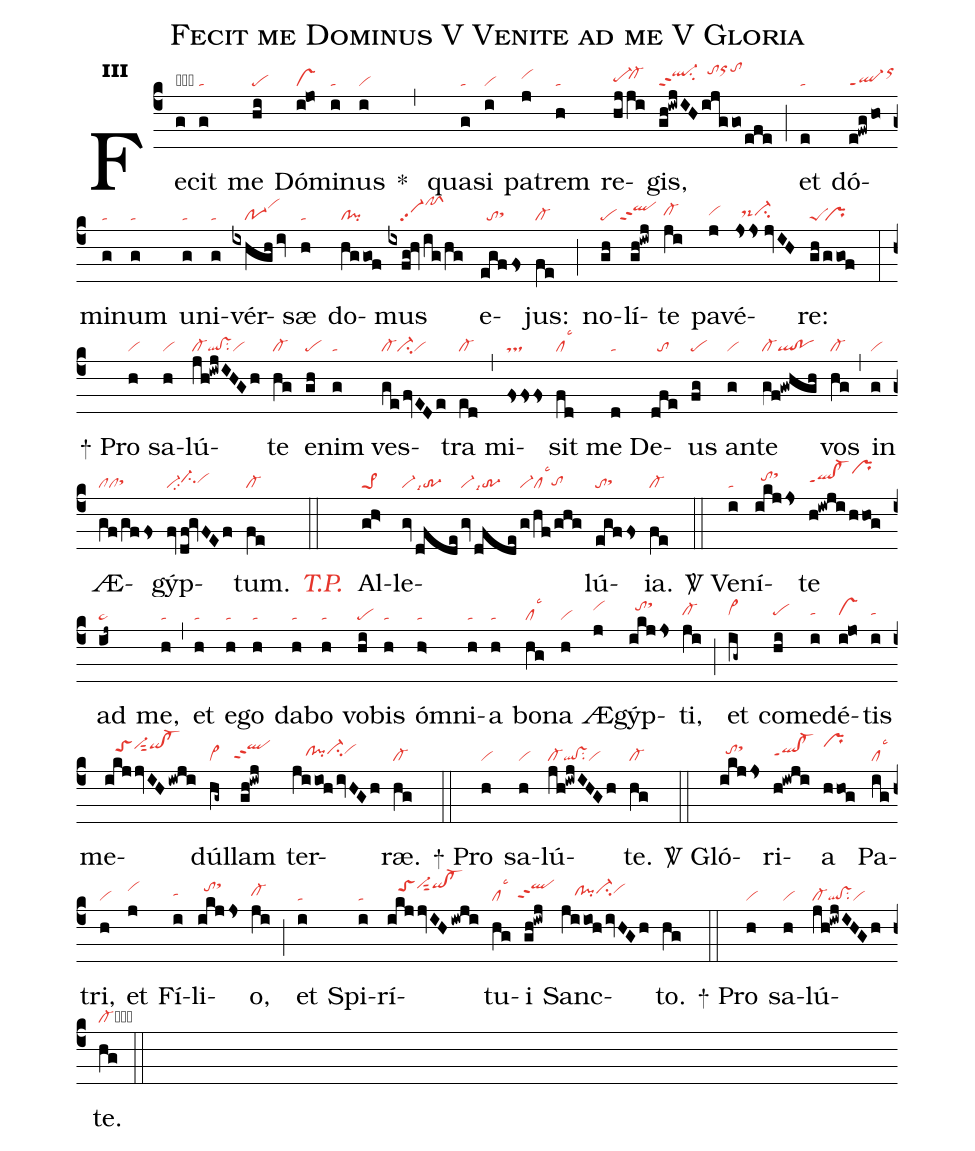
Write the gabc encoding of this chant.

name:Fecit me Dominus V Venite ad me V Gloria;
office-part:re;
mode:3;
nabc-lines:1;
%%
initial-style: 1;
name: Fecit me Dominus;
mode:3;
office-part: Responsorium;
annotation: Resp.;
annotation:iii;
nabc-lines:1;
%%
(c4) Fe(g|obta)cit(g|ta) me(hi|pe) Dó(i!jo|vs)mi(i|ta)nus(i|vi) <sp>*</sp> (,) qua(g|ta)si(i|vi) pa(j|vihi)trem(h|ta) re(hjji|pe-hh`cl-hi)gis,(gh!iwjIHijggo/efe|ql-hjppt2su2tohkorhltohl) (;) et(e|ta) dó(e!fwg/ho|ql-ppt1orhk)mi(g|ta)num(g|ta) u(g|ta)ni(g|ta)vér(ixhgh/iv|////po-1vihk)sæ(h|ta) do(hggof|cl!pi)mus(ixfg!hvig/hg|////vi-pp2pfShl) e(egffs|//tosthh)jus:(fe|cl-) (;) no(gh|pe)lí(gh!iwj|```qlhjppt2)te(ji|cl-hh) pa(j|vihh)vé(jss//jvIH|//ds-hhci-hh)re:(gh/ggof|peS`pr) (:)

<sp>+</sp> Pro(h|vi) sa(h|vi)lú(jh!iwjIHGh|cl-ql!vssu2vi)te(hg|cl-) e(gh|pe)nim(g|ta) ves(ge/fvEDe|cl-ci-vi)tra(ed|cl-) (,) mi(fsss|ts)sit(fd|cllsc3) me(d|ta) De(dfe|//to)us(fg|pe) an(g|vi)te(gf!gwhgh|cl-ql!po) vos(hg|cl-) (,) in(g|vi) Æ(gf/gffs|clclsthh)gýp(fv/df!gvFEf|vi-ci-hhpp2vihh)tum.(fe|cl-) (::) <i><c>T.P. </c></i> Al(gh>|pe>1)le(gvdfde|vi-tr-3lsi7|gvdfde|vi-tr-3lsi7|g/hf/ghg|vi-cllsc3tohg)lú(egffs|tosthh)ia.(fe|cl-) (::)

<sp>V/</sp> Ve(i|ta)ní(ikjjs|//tohisthk)te(h!iwjihhog|qlhh!cl-hhppt1prhl) ad(ij~|ta>) me,(h|ta) (,) et(h|ta) e(h|ta)go(h|ta) da(h|ta)bo(h|ta) vo(hi|pe)bis(h|ta) óm(h>|ta)ni(h|ta)a(h|ta) bo(hg|cllsc3)na(h|vi) Æ(j|vihj)gýp(ikjjs|//tohjsthl)ti,(ji|cl-hh) (;) et(ig~|vi>hh) com(hi|pehh)e(i|tahh)dé(i!jo|vshh)tis(i|tahh) me(ikjjvIHiwji|///toShjvi-hksut2qihk!cl-hk)dúl(hg~|vi>)lam(gh!iwj|``qlhkppt2) ter(jiiohivHGh|////clhh!pihhci-hivihi)ræ.(hg|cl-) (::)

<sp>+</sp> Pro(h|vi) sa(h|vi)lú(jh!iwjIHGh|cl-ql!vssu2vi)te.(hg|cl-) (::)

<sp>V/</sp> Gló(ikjjs|//tohisthk)ri(h!iwji|qlhh!cl-hhppt1)a(hho!g|prhl) Pa(ig|cllsc3)tri,(h|vi) et(j|vihj) Fí(i|tahh)li(ikjjs|//tohjsthl)o,(ji|cl-hh) (;) et(i|ta) Spi(i|ta)rí(ikjjvIHiwji|///toShjvi-hksut2qihk!cl-hk)tu(hg|cllsc3)i(gh!iwj|``qlhkppt2) Sanc(jiiohivHGh|////clhh!pihhci-hivihi)to.(hg) (::)

<sp>+</sp> Pro(h|vi) sa(h|vi)lú(jh!iwjIHGh|cl-ql!vssu2vi)te.(hg|cl-cb) (::)
